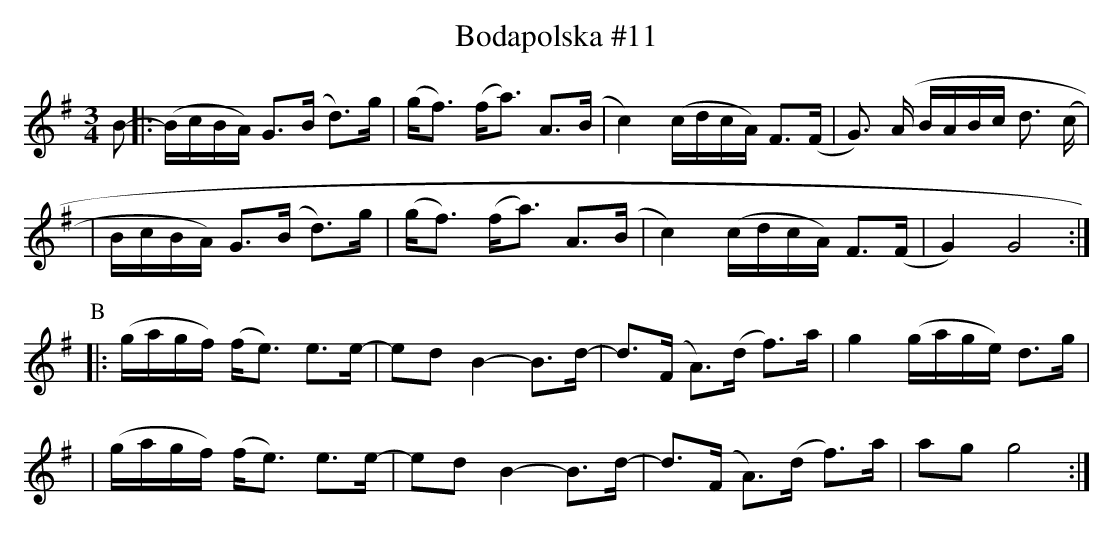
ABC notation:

X:1
T:Bodapolska #11
M:3/4
L:1/8
K:G
B- \
|: (B/c/B/A/) G3/2(B/ d3/2)g/ \
| (g<f) (f<a) A3/2(B/ \
| c2) (c/d/c/A/) F3/2(F/ \
| G3/2) (A/ B/A/B/c/ d3/2 (c/ |
| B/c/B/A/) G3/2(B/ d3/2)g/ \
| (g<f) (f<a) A3/2(B/ \
| c2) (c/d/c/A/) F3/2(F/ \
| G2) G4 :|
P:B
|: (g/a/g/f/) (f<e) e>e- \
| ed B2- B>d- \
| d3/2(F/ A3/2)(d/ f3/2)a/ \
| g2 (g/a/g/e/) d>g |
| (g/a/g/f/) (f<e) e>e- \
| ed B2- B>d- \
| d3/2(F/ A3/2)(d/ f3/2)a/ \
| ag g4 :|
